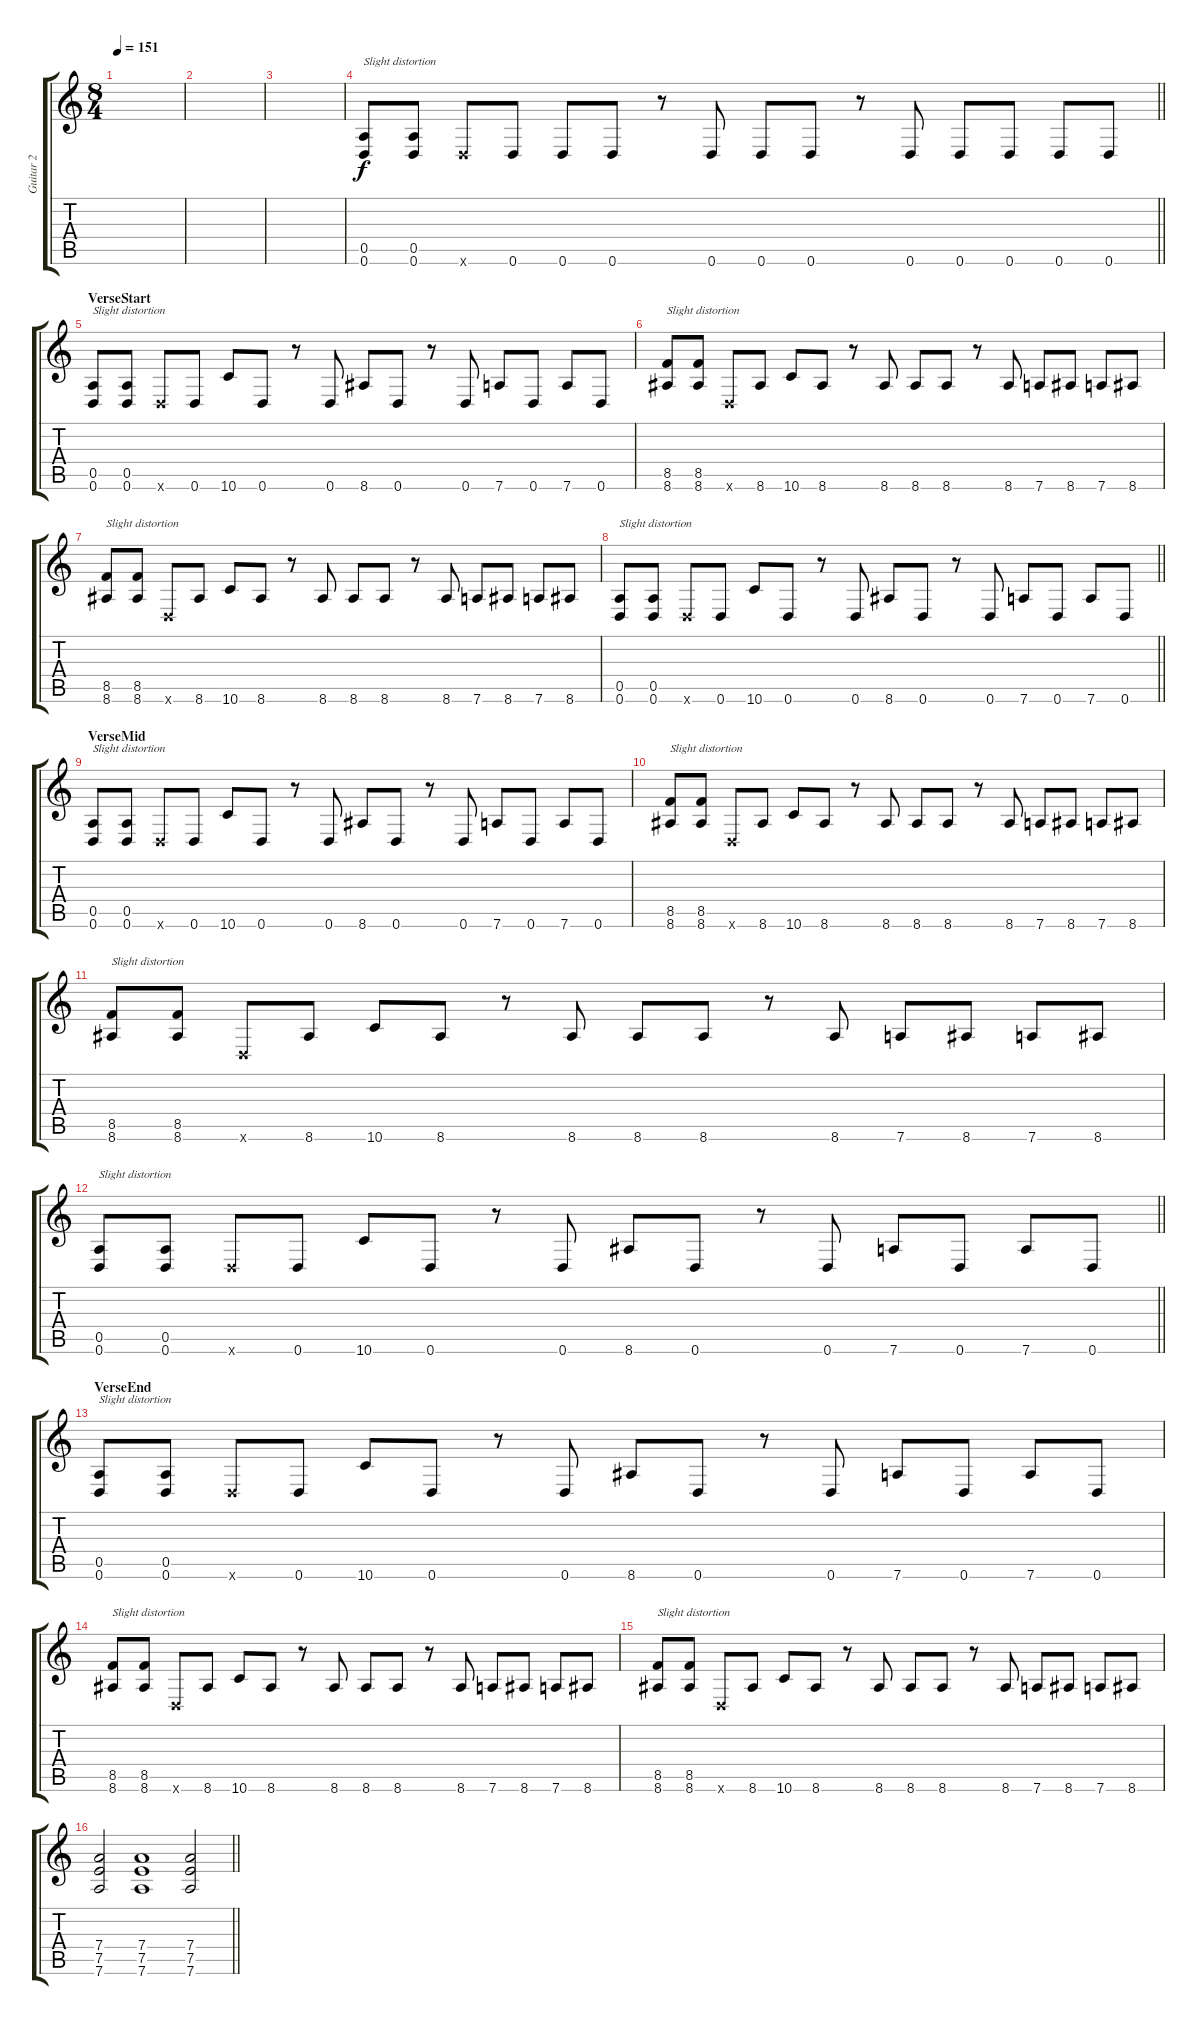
\track ("Guitar 2" "Guitar 2") {instrument distortionguitar}
\staff {score tabs}
\tuning (E4 B3 G3 D3 A2 D2) {hide}
\ts (8 4)
\tempo 151
\clef g2
\ks c
|
|
|
\barLineRight lightlight
(0.5 0.6).8{txt "Slight distortion"} (0.5 0.6).8 0.6{x}.8 0.6.8 0.6.8 0.6.8 r.8 0.6.8 0.6.8 0.6.8 r.8 0.6.8 0.6.8 0.6.8 0.6.8 0.6.8 |
\section ("" "VerseStart")
(0.5 0.6).8{txt "Slight distortion"} (0.5 0.6).8 0.6{x}.8 0.6.8 10.6.8 0.6.8 r.8 0.6.8 8.6.8 0.6.8 r.8 0.6.8 7.6.8 0.6.8 7.6.8 0.6.8 |
(8.5 8.6).8{txt "Slight distortion"} (8.5 8.6).8 0.6{x}.8 8.6.8 10.6.8 8.6.8 r.8 8.6.8 8.6.8 8.6.8 r.8 8.6.8 7.6.8 8.6.8 7.6.8 8.6.8 |
(8.5 8.6).8{txt "Slight distortion"} (8.5 8.6).8 0.6{x}.8 8.6.8 10.6.8 8.6.8 r.8 8.6.8 8.6.8 8.6.8 r.8 8.6.8 7.6.8 8.6.8 7.6.8 8.6.8 |
\barLineRight lightlight
(0.5 0.6).8{txt "Slight distortion"} (0.5 0.6).8 0.6{x}.8 0.6.8 10.6.8 0.6.8 r.8 0.6.8 8.6.8 0.6.8 r.8 0.6.8 7.6.8 0.6.8 7.6.8 0.6.8 |
\section ("" "VerseMid")
(0.5 0.6).8{txt "Slight distortion"} (0.5 0.6).8 0.6{x}.8 0.6.8 10.6.8 0.6.8 r.8 0.6.8 8.6.8 0.6.8 r.8 0.6.8 7.6.8 0.6.8 7.6.8 0.6.8 |
(8.5 8.6).8{txt "Slight distortion"} (8.5 8.6).8 0.6{x}.8 8.6.8 10.6.8 8.6.8 r.8 8.6.8 8.6.8 8.6.8 r.8 8.6.8 7.6.8 8.6.8 7.6.8 8.6.8 |
(8.5 8.6).8{txt "Slight distortion"} (8.5 8.6).8 0.6{x}.8 8.6.8 10.6.8 8.6.8 r.8 8.6.8 8.6.8 8.6.8 r.8 8.6.8 7.6.8 8.6.8 7.6.8 8.6.8 |
\barLineRight lightlight
(0.5 0.6).8{txt "Slight distortion"} (0.5 0.6).8 0.6{x}.8 0.6.8 10.6.8 0.6.8 r.8 0.6.8 8.6.8 0.6.8 r.8 0.6.8 7.6.8 0.6.8 7.6.8 0.6.8 |
\section ("" "VerseEnd")
(0.5 0.6).8{txt "Slight distortion"} (0.5 0.6).8 0.6{x}.8 0.6.8 10.6.8 0.6.8 r.8 0.6.8 8.6.8 0.6.8 r.8 0.6.8 7.6.8 0.6.8 7.6.8 0.6.8 |
(8.5 8.6).8{txt "Slight distortion"} (8.5 8.6).8 0.6{x}.8 8.6.8 10.6.8 8.6.8 r.8 8.6.8 8.6.8 8.6.8 r.8 8.6.8 7.6.8 8.6.8 7.6.8 8.6.8 |
(8.5 8.6).8{txt "Slight distortion"} (8.5 8.6).8 0.6{x}.8 8.6.8 10.6.8 8.6.8 r.8 8.6.8 8.6.8 8.6.8 r.8 8.6.8 7.6.8 8.6.8 7.6.8 8.6.8 |
\barLineRight lightlight
(7.4 7.5 7.6).2 (7.4 7.5 7.6).1 (7.4 7.5 7.6).2
